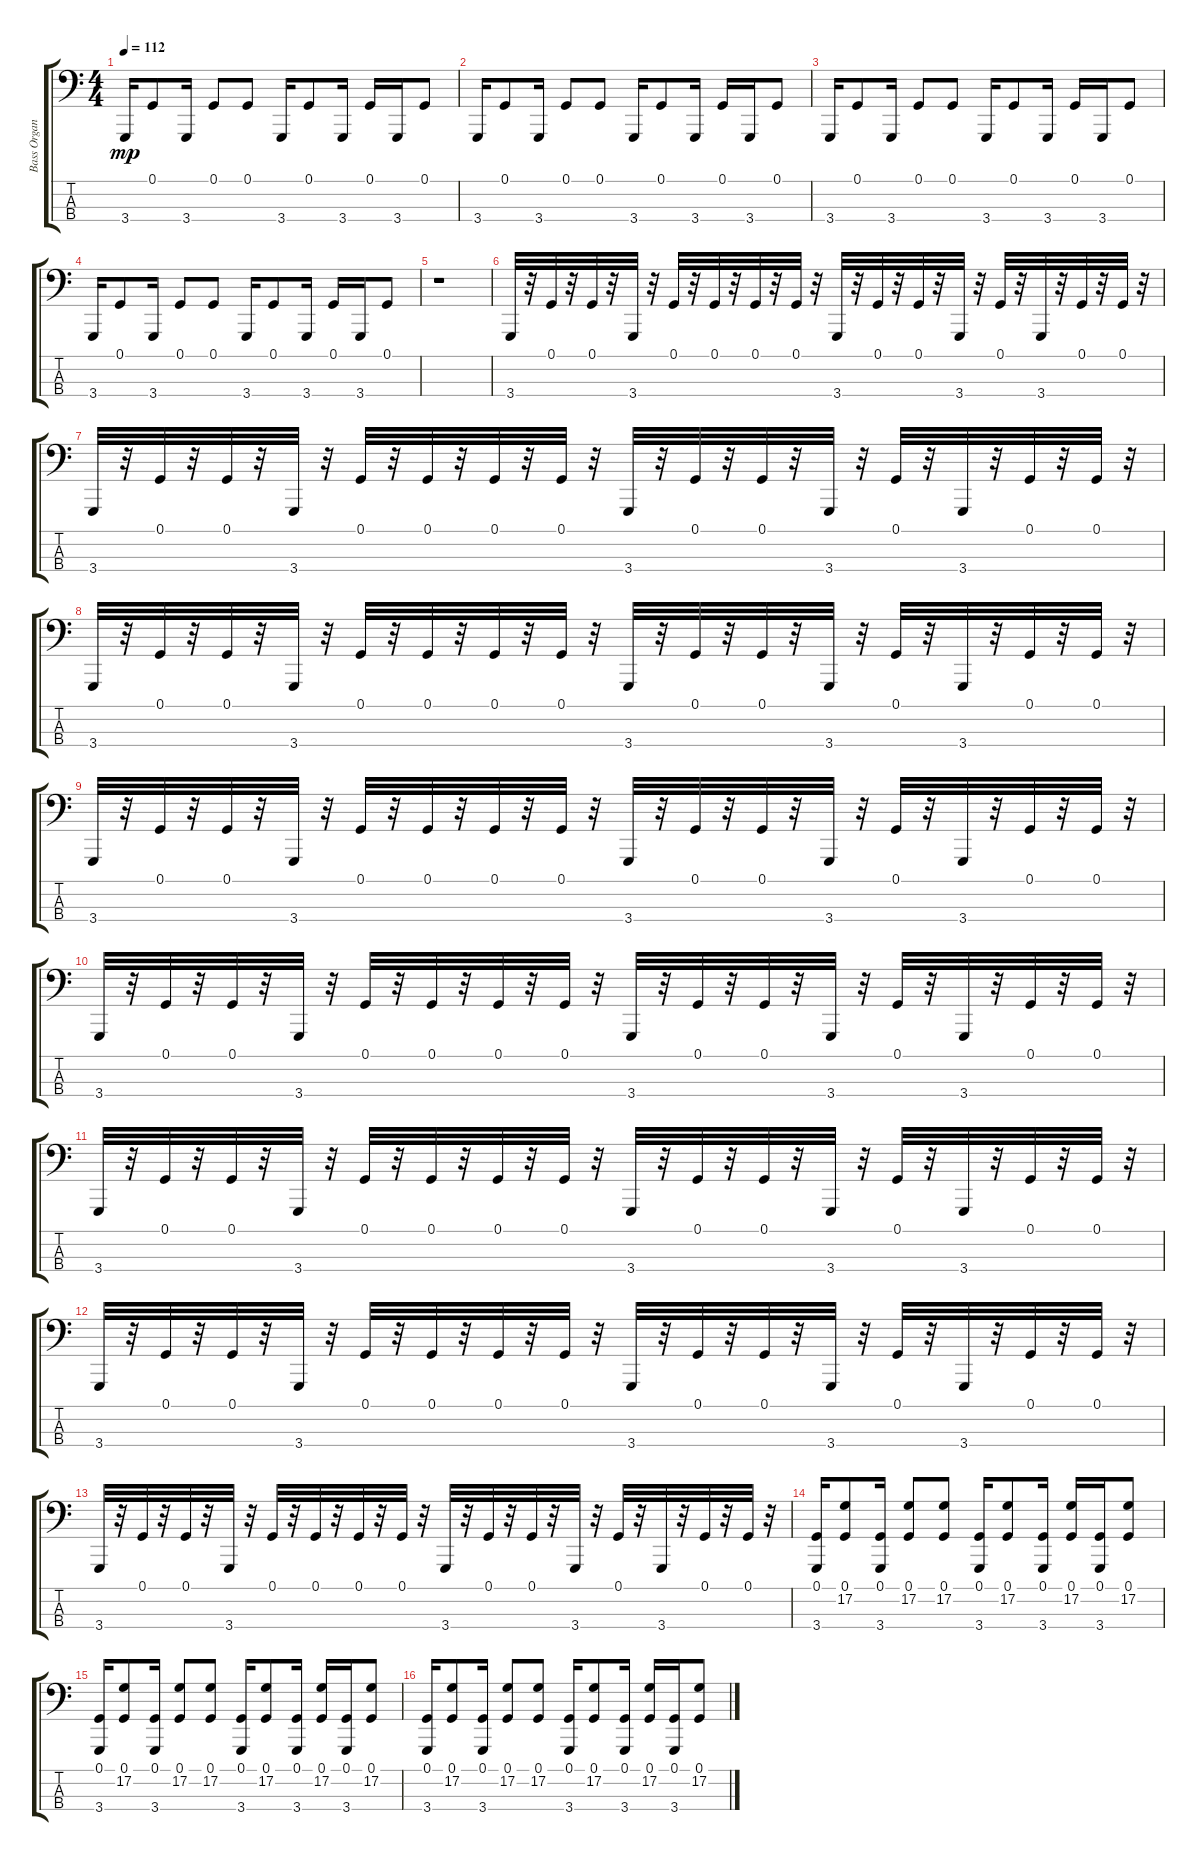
\track ("Bass Organ" "Bass Organ") {instrument lead8bassandlead}
\staff {score tabs}
\tuning (G2 D2 A1 E1) {hide}
\ts (4 4)
\tempo 112
\clef f4
\ks c
3.4.16{dy mp} 0.1.8 3.4.16 0.1.8 0.1.8 3.4.16 0.1.8 3.4.16 0.1.16 3.4.16 0.1.8 |
3.4.16 0.1.8 3.4.16 0.1.8 0.1.8 3.4.16 0.1.8 3.4.16 0.1.16 3.4.16 0.1.8 |
3.4.16 0.1.8 3.4.16 0.1.8 0.1.8 3.4.16 0.1.8 3.4.16 0.1.16 3.4.16 0.1.8 |
3.4.16 0.1.8 3.4.16 0.1.8 0.1.8 3.4.16 0.1.8 3.4.16 0.1.16 3.4.16 0.1.8 |
r.1 |
3.4.32 r.32 0.1.32 r.32 0.1.32 r.32 3.4.32 r.32 0.1.32 r.32 0.1.32 r.32 0.1.32 r.32 0.1.32 r.32 3.4.32 r.32 0.1.32 r.32 0.1.32 r.32 3.4.32 r.32 0.1.32 r.32 3.4.32 r.32 0.1.32 r.32 0.1.32 r.32 |
3.4.32 r.32 0.1.32 r.32 0.1.32 r.32 3.4.32 r.32 0.1.32 r.32 0.1.32 r.32 0.1.32 r.32 0.1.32 r.32 3.4.32 r.32 0.1.32 r.32 0.1.32 r.32 3.4.32 r.32 0.1.32 r.32 3.4.32 r.32 0.1.32 r.32 0.1.32 r.32 |
3.4.32 r.32 0.1.32 r.32 0.1.32 r.32 3.4.32 r.32 0.1.32 r.32 0.1.32 r.32 0.1.32 r.32 0.1.32 r.32 3.4.32 r.32 0.1.32 r.32 0.1.32 r.32 3.4.32 r.32 0.1.32 r.32 3.4.32 r.32 0.1.32 r.32 0.1.32 r.32 |
3.4.32 r.32 0.1.32 r.32 0.1.32 r.32 3.4.32 r.32 0.1.32 r.32 0.1.32 r.32 0.1.32 r.32 0.1.32 r.32 3.4.32 r.32 0.1.32 r.32 0.1.32 r.32 3.4.32 r.32 0.1.32 r.32 3.4.32 r.32 0.1.32 r.32 0.1.32 r.32 |
3.4.32 r.32 0.1.32 r.32 0.1.32 r.32 3.4.32 r.32 0.1.32 r.32 0.1.32 r.32 0.1.32 r.32 0.1.32 r.32 3.4.32 r.32 0.1.32 r.32 0.1.32 r.32 3.4.32 r.32 0.1.32 r.32 3.4.32 r.32 0.1.32 r.32 0.1.32 r.32 |
3.4.32 r.32 0.1.32 r.32 0.1.32 r.32 3.4.32 r.32 0.1.32 r.32 0.1.32 r.32 0.1.32 r.32 0.1.32 r.32 3.4.32 r.32 0.1.32 r.32 0.1.32 r.32 3.4.32 r.32 0.1.32 r.32 3.4.32 r.32 0.1.32 r.32 0.1.32 r.32 |
3.4.32 r.32 0.1.32 r.32 0.1.32 r.32 3.4.32 r.32 0.1.32 r.32 0.1.32 r.32 0.1.32 r.32 0.1.32 r.32 3.4.32 r.32 0.1.32 r.32 0.1.32 r.32 3.4.32 r.32 0.1.32 r.32 3.4.32 r.32 0.1.32 r.32 0.1.32 r.32 |
3.4.32 r.32 0.1.32 r.32 0.1.32 r.32 3.4.32 r.32 0.1.32 r.32 0.1.32 r.32 0.1.32 r.32 0.1.32 r.32 3.4.32 r.32 0.1.32 r.32 0.1.32 r.32 3.4.32 r.32 0.1.32 r.32 3.4.32 r.32 0.1.32 r.32 0.1.32 r.32 |
(0.1 3.4).16 (0.1 17.2).8 (0.1 3.4).16 (0.1 17.2).8 (0.1 17.2).8 (0.1 3.4).16 (0.1 17.2).8 (0.1 3.4).16 (0.1 17.2).16 (0.1 3.4).16 (0.1 17.2).8 |
(0.1 3.4).16 (0.1 17.2).8 (0.1 3.4).16 (0.1 17.2).8 (0.1 17.2).8 (0.1 3.4).16 (0.1 17.2).8 (0.1 3.4).16 (0.1 17.2).16 (0.1 3.4).16 (0.1 17.2).8 |
(0.1 3.4).16 (0.1 17.2).8 (0.1 3.4).16 (0.1 17.2).8 (0.1 17.2).8 (0.1 3.4).16 (0.1 17.2).8 (0.1 3.4).16 (0.1 17.2).16 (0.1 3.4).16 (0.1 17.2).8
